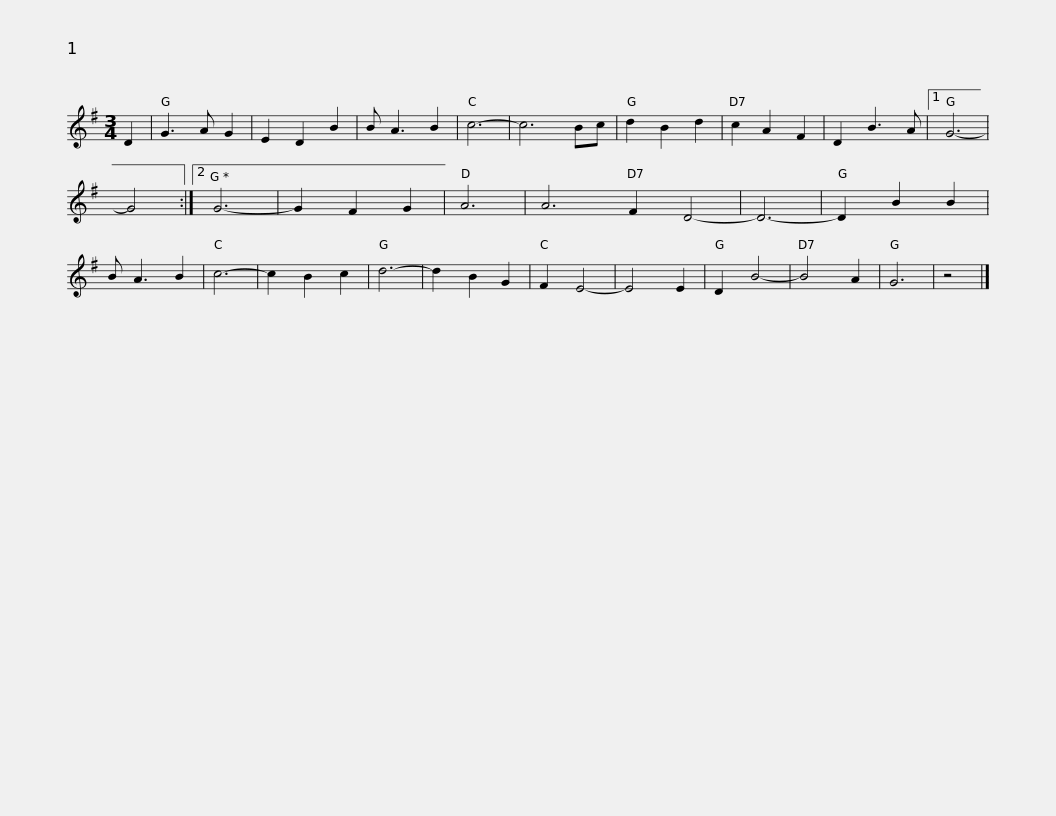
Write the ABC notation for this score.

X:1
L:1/8
M:3/4
I:linebreak $
K:G
V:1 treble
V:1
 D2 | G3 A G2 | E2 D2 B2 | B A3 B2 | c6- | %5
 c6 Bc | d2 B2 d2 | c2 A2 F2 | D2 B3 A |1 G6- | %10
 G4 :|2 G6- | G2 F2 G2 | A6 |$ A6 F2 D4- | %15
 D6- | D2 B2 B2 | B A3 B2 | c6- | c2 B2 c2 | %20
 d6- | d2 B2 G2 | F2 E4- | E4 E2 | D2 B4- | %25
 B4 A2 | G6 | z4 |] %28
